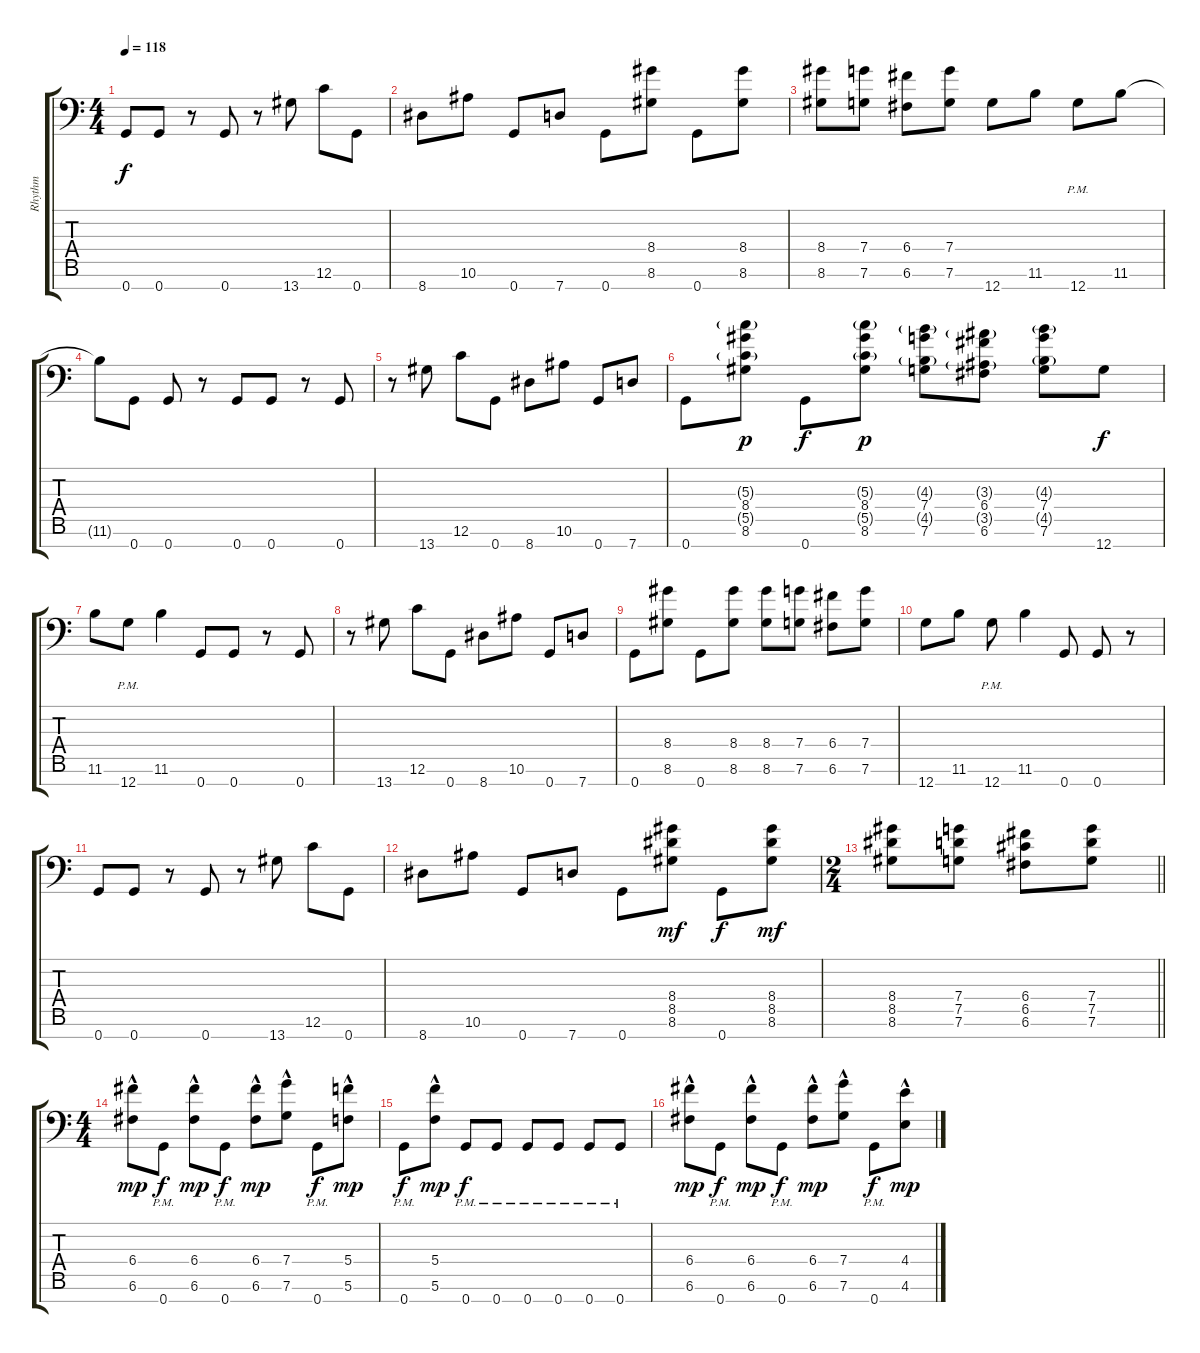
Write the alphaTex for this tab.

\track ("Rhythm" "Rhythm") {instrument distortionguitar}
\staff {score tabs}
\tuning (E4 C4 G3 C3 G2 C2 G1) {hide}
\ts (4 4)
\tempo 118
\clef f4
\ks c
0.7.8{dy f} 0.7.8 r.8 0.7.8 r.8 13.7.8 12.6.8 0.7.8 |
8.7.8 10.6.8 0.7.8 7.7.8 0.7.8 (8.4 8.6).8 0.7.8 (8.4 8.6).8 |
(8.4 8.6).8 (7.4 7.6).8 (6.4 6.6).8 (7.4 7.6).8 12.7.8 11.6.8 12.7{pm}.8 11.6.8 |
11.6{t}.8 0.7.8 0.7.8 r.8 0.7.8 0.7.8 r.8 0.7.8 |
r.8 13.7.8 12.6.8 0.7.8 8.7.8 10.6.8 0.7.8 7.7.8 |
0.7.8 (5.3{g} 8.4 5.5{g} 8.6).8{dy p} 0.7.8{dy f} (5.3{g} 8.4 5.5{g} 8.6).8{dy p} (4.3{g} 7.4 4.5{g} 7.6).8 (3.3{g} 6.4 3.5{g} 6.6).8 (4.3{g} 7.4 4.5{g} 7.6).8 12.7.8{dy f} |
11.6.8 12.7{pm}.8 11.6.4 0.7.8 0.7.8 r.8 0.7.8 |
r.8 13.7.8 12.6.8 0.7.8 8.7.8 10.6.8 0.7.8 7.7.8 |
0.7.8 (8.4 8.6).8 0.7.8 (8.4 8.6).8 (8.4 8.6).8 (7.4 7.6).8 (6.4 6.6).8 (7.4 7.6).8 |
12.7.8 11.6.8 12.7{pm}.8 11.6.4 0.7.8 0.7.8 r.8 |
0.7.8 0.7.8 r.8 0.7.8 r.8 13.7.8 12.6.8 0.7.8 |
8.7.8 10.6.8 0.7.8 7.7.8 0.7.8 (8.4 8.5 8.6).8{dy mf} 0.7.8{dy f} (8.4 8.5 8.6).8{dy mf} |
\ts (2 4)
\barLineRight lightlight
(8.4 8.5 8.6).8 (7.4 7.5 7.6).8 (6.4 6.5 6.6).8 (7.4 7.5 7.6).8 |
\ts (4 4)
(6.4{hac} 6.6{hac}).8{dy mp} 0.7{pm}.8{dy f} (6.4{hac} 6.6{hac}).8{dy mp} 0.7{pm}.8{dy f} (6.4{hac} 6.6{hac}).8{dy mp} (7.4{hac} 7.6{hac}).8 0.7{pm}.8{dy f} (5.4{hac} 5.6{hac}).8{dy mp} |
0.7{pm}.8{dy f} (5.4{hac} 5.6{hac}).8{dy mp} 0.7{pm}.8{dy f} 0.7{pm}.8 0.7{pm}.8 0.7{pm}.8 0.7{pm}.8 0.7{pm}.8 |
(6.4{hac} 6.6{hac}).8{dy mp} 0.7{pm}.8{dy f} (6.4{hac} 6.6{hac}).8{dy mp} 0.7{pm}.8{dy f} (6.4{hac} 6.6{hac}).8{dy mp} (7.4{hac} 7.6{hac}).8 0.7{pm}.8{dy f} (4.4{hac} 4.6{hac}).8{dy mp}
